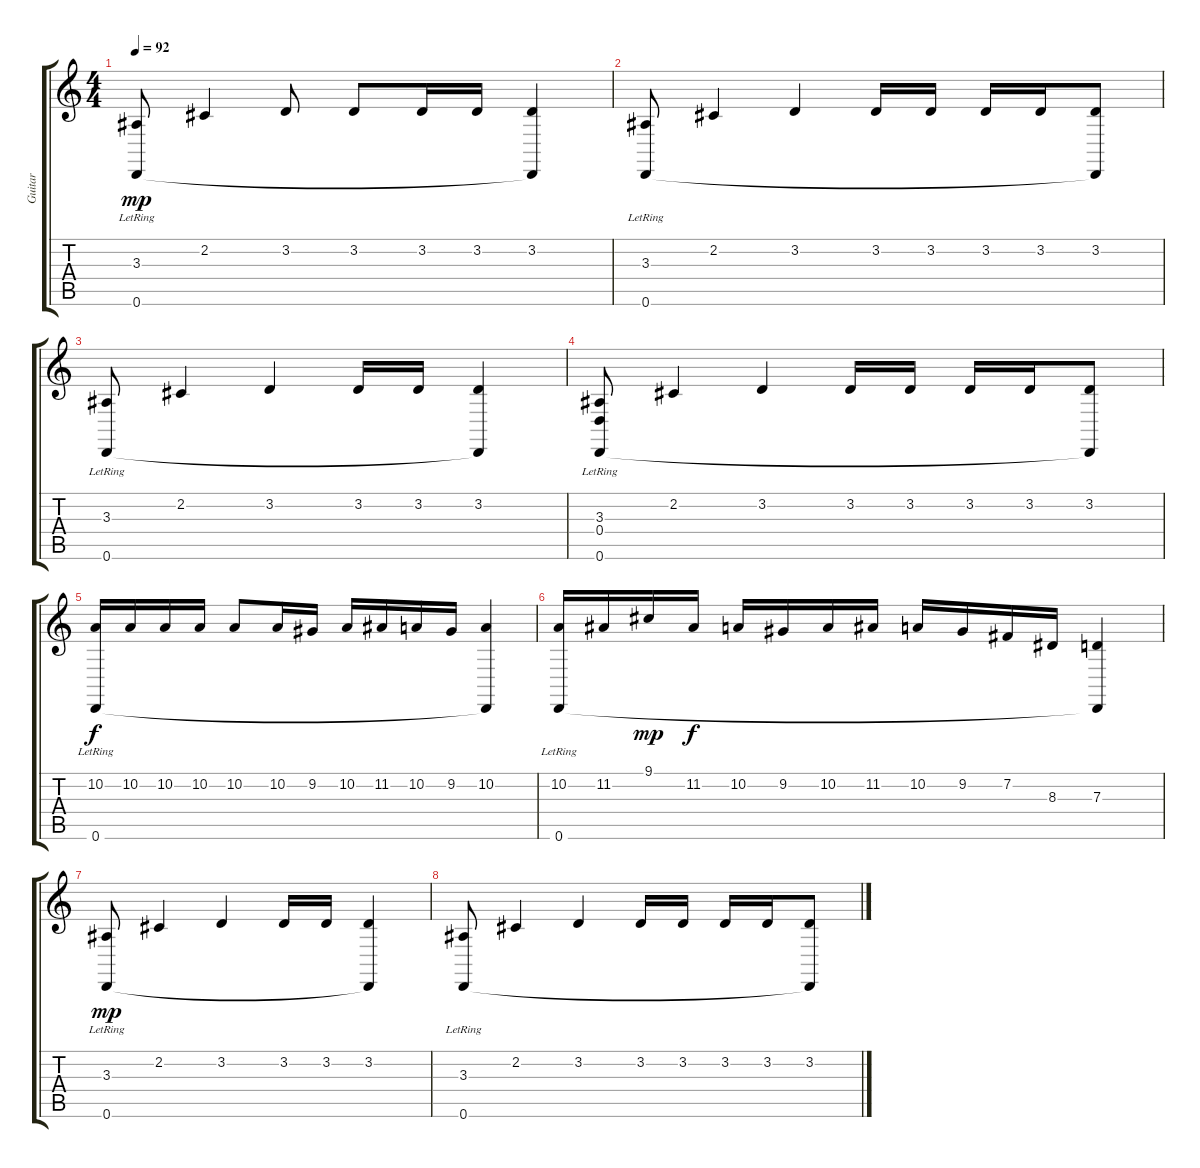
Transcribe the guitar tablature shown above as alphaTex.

\track ("Guitar" "Guitar") {instrument sitar}
\staff {score tabs}
\tuning (E4 B3 G3 D3 A2 D2) {hide}
\ts (4 4)
\tempo 92
\clef g2
\ks c
(3.3 0.6{lr}).8{dy mp instrument sitar} 2.2.4 3.2.8 3.2.8 3.2.16 3.2.16 (3.2 0.6{t}).4 |
(3.3 0.6{lr}).8 2.2.4 3.2.4 3.2.16 3.2.16 3.2.16 3.2.16 (3.2 0.6{t}).8 |
(3.3 0.6{lr}).8 2.2.4 3.2.4 3.2.16 3.2.16 (3.2 0.6{t}).4 |
(3.3 0.4 0.6{lr}).8 2.2.4 3.2.4 3.2.16 3.2.16 3.2.16 3.2.16 (3.2 0.6{t}).8 |
(10.2 0.6{lr}).16{dy f} 10.2.16 10.2.16 10.2.16 10.2.8 10.2.16 9.2.16 10.2.16 11.2.16 10.2.16 9.2.16 (10.2 0.6{t}).4 |
(10.2 0.6{lr}).16 11.2.16 9.1.16{dy mp} 11.2.16{dy f} 10.2.16 9.2.16 10.2.16 11.2.16 10.2.16 9.2.16 7.2.16 8.3.16 (7.3 0.6{t}).4 |
(3.3 0.6{lr}).8{dy mp} 2.2.4 3.2.4 3.2.16 3.2.16 (3.2 0.6{t}).4 |
(3.3 0.6{lr}).8 2.2.4 3.2.4 3.2.16 3.2.16 3.2.16 3.2.16 (3.2 0.6{t}).8
